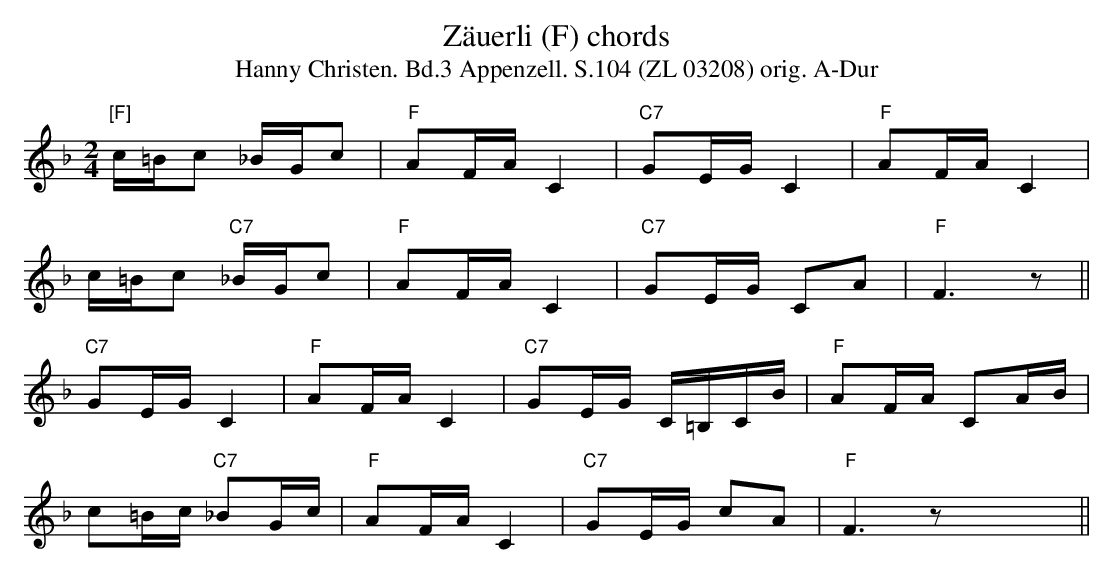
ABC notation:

X:1
T:Zäuerli (F) chords
T:Hanny Christen. Bd.3 Appenzell. S.104 (ZL 03208) orig. A-Dur
M:2/4
L:1/8
K:Fmaj%%MIDI gchordon
"[F]"c/2=B/2c _B/2G/2c | "F"AF/2A/2 C2 | "C7"GE/2G/2 C2 | "F"AF/2A/2 C2 |
c/2=B/2c "C7"_B/2G/2c | "F"AF/2A/2 C2 | "C7"GE/2G/2 CA | "F"F3 z ||
"C7"GE/2G/2 C2 | "F"AF/2A/2 C2 | "C7"GE/2G/2 C/2=B,/2C/2B/2 | "F"AF/2A/2 CA/2B/2 |
c=B/2c/2 "C7"_BG/2c/2 | "F"AF/2A/2 C2 | "C7"GE/2G/2 cA | "F"F3 z X||
